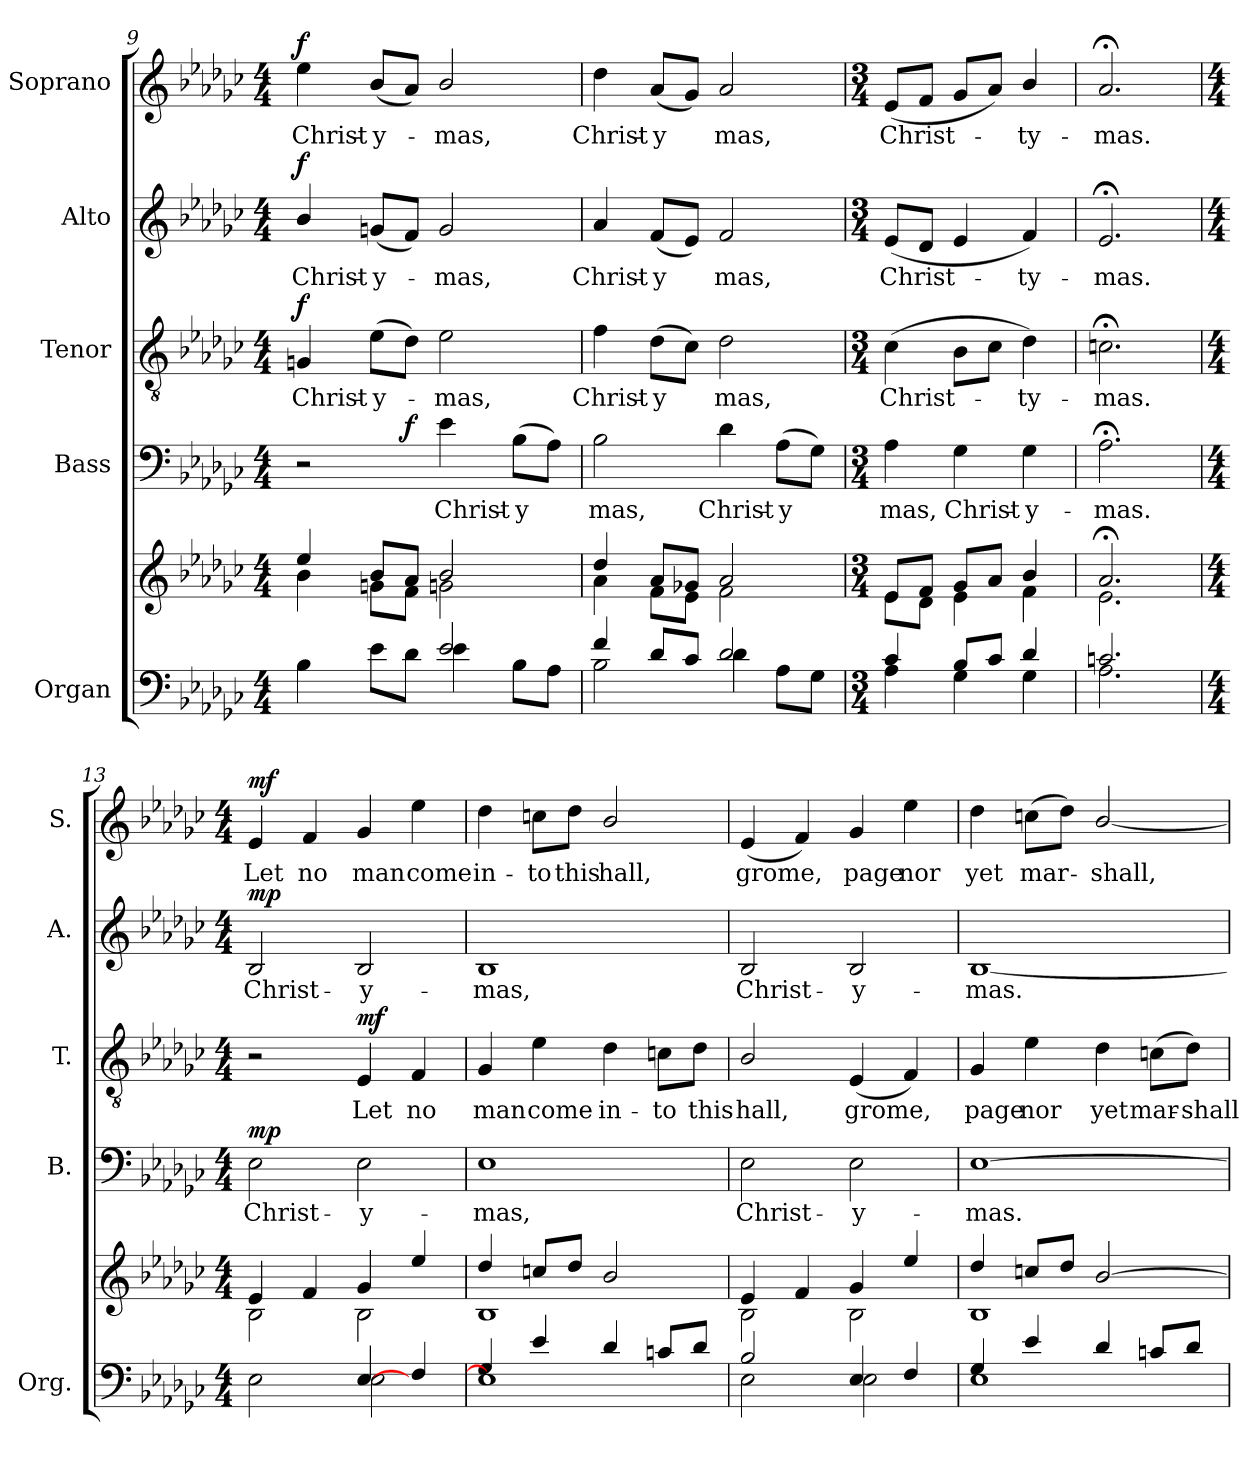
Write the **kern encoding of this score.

**kern	**kern	**kern	**text	**dynam	**kern	**text	**dynam	**kern	**text	**dynam	**kern	**text	**dynam
*part5	*part5	*part4	*part4	*part4	*part3	*part3	*part3	*part2	*part2	*part2	*part1	*part1	*part1
*staff6	*staff5	*staff4	*staff4	*staff4	*staff3	*staff3	*staff3	*staff2	*staff2	*staff2	*staff1	*staff1	*staff1
*I"Organ	*	*I"Bass	*	*	*I"Tenor	*	*	*I"Alto	*	*	*I"Soprano	*	*
*I'Org.	*	*I'B.	*	*	*I'T.	*	*	*I'A.	*	*	*I'S.	*	*
!!LO:PB:g=z
*clefF4	*clefG2	*clefF4	*	*	*clefGv2	*	*	*clefG2	*	*	*clefG2	*	*
*	*	*	*	*	*ITrd7c12	*	*	*	*	*	*	*	*
*k[b-e-a-d-g-c-]	*k[b-e-a-d-g-c-]	*k[b-e-a-d-g-c-]	*	*	*k[b-e-a-d-g-c-]	*	*	*k[b-e-a-d-g-c-]	*	*	*k[b-e-a-d-g-c-]	*	*
*e-:	*e-:	*e-:	*	*	*e-:	*	*	*e-:	*	*	*e-:	*	*
*M4/4	*M4/4	*M4/4	*	*	*M4/4	*	*	*M4/4	*	*	*M4/4	*	*
=9	=9	=9	=9	=9	=9	=9	=9	=9	=9	=9	=9	=9	=9
*^	*^	*	*	*	*	*	*	*	*	*	*	*	*
!	!	!	!	!	!	!	!	!LO:LY:b:color=#000000	!	!	!	!	!	!	!
!	!	!	!	!	!	!	!	!	!	!	!LO:LY:b:color=#000000	!	!	!	!
!	!	!	!	!	!	!	!	!	!	!	!	!	!	!LO:LY:b:color=#000000	!
*	*	*	*	*^	*	*	*	*	*	*	*	*	*	*	*
2ryy	4B-i\	4ee-i/	4b-i\	2r	4.ryy	.	.	4GGni/	Christ-	f	4b-i/	Christ-	f	4ee-i\	Christ-	f
!	!	!	!	!	!	!	!	!	!LO:LY:b:color=#000000	!	!	!	!	!	!	!
!	!	!	!	!	!	!	!	!	!	!	!	!LO:LY:b:color=#000000	!	!	!	!
!	!	!	!	!	!	!	!	!	!	!	!	!	!	!	!LO:LY:b:color=#000000	!
.	8e-i\L	8b-i/L	8gni\L	.	.	.	.	(8E-i\L	-y-	.	(8gni/L	-y-	.	(8b-i/L	-y-	.
.	8d-i\J	8a-i/J	8fi\J	.	2ryy	.	f	8D-i\J)	.	.	8fi/J)	.	.	8a-i/J)	.	.
!	!	!	!	!	!	!LO:LY:b:color=#000000	!	!	!	!	!	!	!	!	!	!
!	!	!	!	!	!	!	!	!	!LO:LY:b:color=#000000	!	!	!	!	!	!	!
!	!	!	!	!	!	!	!	!	!	!	!	!LO:LY:b:color=#000000	!	!	!	!
!	!	!	!	!	!	!	!	!	!	!	!	!	!	!	!LO:LY:b:color=#000000	!
2e-i/	4e-i\	2b-i/	2gni\	4e-i\	.	Christ-	.	2E-i\	-mas,	.	2gi/	-mas,	.	2b-i/	-mas,	.
!	!	!	!	!	!	!LO:LY:b:color=#000000	!	!	!	!	!	!	!	!	!	!
.	8B-i\L	.	.	(8B-i\L	.	-y	.	.	.	.	.	.	.	.	.	.
.	8A-i\J	.	.	8A-i\J)	8ryy	.	.	.	.	.	.	.	.	.	.	.
*	*	*	*	*v	*v	*	*	*	*	*	*	*	*	*	*	*
=10	=10	=10	=10	=10	=10	=10	=10	=10	=10	=10	=10	=10	=10	=10	=10
*	*	*	*	*^	*	*	*	*	*	*	*	*	*	*	*
!	!	!	!	!	!	!LO:LY:b:color=#000000	!	!	!	!	!	!	!	!	!	!
*	*	*	*	*v	*v	*	*	*	*	*	*	*	*	*	*	*
*	*	*	*	*^	*	*	*	*	*	*	*	*	*	*	*
!	!	!	!	!	!	!	!	!	!LO:LY:b:color=#000000	!	!	!	!	!	!	!
*	*	*	*	*v	*v	*	*	*	*	*	*	*	*	*	*	*
*	*	*	*	*^	*	*	*	*	*	*	*	*	*	*	*
!	!	!	!	!	!	!	!	!	!	!	!	!LO:LY:b:color=#000000	!	!	!	!
*	*	*	*	*v	*v	*	*	*	*	*	*	*	*	*	*	*
*	*	*	*	*^	*	*	*	*	*	*	*	*	*	*	*
!	!	!	!	!	!	!	!	!	!	!	!	!	!	!	!LO:LY:b:color=#000000	!
*	*	*	*	*v	*v	*	*	*	*	*	*	*	*	*	*	*
4fi/	2B-i\	4dd-i/	4a-i\	2B-i\	mas,	.	4Fi\	Christ-	.	4a-i/	Christ-	.	4dd-i\	Christ-	.
!	!	!	!	!	!	!	!	!LO:LY:b:color=#000000	!	!	!	!	!	!	!
!	!	!	!	!	!	!	!	!	!	!	!LO:LY:b:color=#000000	!	!	!	!
!	!	!	!	!	!	!	!	!	!	!	!	!	!	!LO:LY:b:color=#000000	!
8d-i/L	.	8a-i/L	8fi\L	.	.	.	(8D-i\L	-y	.	(8fi/L	-y	.	(8a-i/L	-y	.
8c-i/J	.	8g-Xi/J	8e-i\J	.	.	.	8C-i\J)	.	.	8e-i/J)	.	.	8g-i/J)	.	.
!	!	!	!	!	!LO:LY:b:color=#000000	!	!	!	!	!	!	!	!	!	!
!	!	!	!	!	!	!	!	!LO:LY:b:color=#000000	!	!	!	!	!	!	!
!	!	!	!	!	!	!	!	!	!	!	!LO:LY:b:color=#000000	!	!	!	!
!	!	!	!	!	!	!	!	!	!	!	!	!	!	!LO:LY:b:color=#000000	!
2d-i/	4d-i\	2a-i/	2fi\	4d-i\	Christ-	.	2D-i\	mas,	.	2fi/	mas,	.	2a-i/	mas,	.
!	!	!	!	!	!LO:LY:b:color=#000000	!	!	!	!	!	!	!	!	!	!
.	8A-i\L	.	.	(8A-i\L	-y	.	.	.	.	.	.	.	.	.	.
.	8G-i\J	.	.	8G-i\J)	.	.	.	.	.	.	.	.	.	.	.
=11	=11	=11	=11	=11	=11	=11	=11	=11	=11	=11	=11	=11	=11	=11	=11
*M3/4	*	*M3/4	*	*M3/4	*	*	*M3/4	*	*	*M3/4	*	*	*M3/4	*	*
!	!	!	!	!	!LO:LY:b:color=#000000	!	!	!	!	!	!	!	!	!	!
!	!	!	!	!	!	!	!	!LO:LY:b:color=#000000	!	!	!	!	!	!	!
!	!	!	!	!	!	!	!	!	!	!	!LO:LY:b:color=#000000	!	!	!	!
!	!	!	!	!	!	!	!	!	!	!	!	!	!	!LO:LY:b:color=#000000	!
4c-i/	4A-i\	8e-i/L	8e-i\L	4A-i\	mas,	.	(4C-i\	Christ-	.	(8e-i/L	Christ-	.	(8e-i/L	Christ-	.
.	.	8fi/J	8d-i\J	.	.	.	.	.	.	8d-i/J	.	.	8fi/J	.	.
!	!	!	!	!	!LO:LY:b:color=#000000	!	!	!	!	!	!	!	!	!	!
8B-i/L	4G-i\	8g-i/L	4e-i\	4G-i\	Christ-	.	8BB-i\L	.	.	4e-i/	.	.	8g-i/L	.	.
8c-i/J	.	8a-i/J	.	.	.	.	8C-i\J	.	.	.	.	.	8a-i/J)	.	.
!	!	!	!	!	!LO:LY:b:color=#000000	!	!	!	!	!	!	!	!	!	!
!	!	!	!	!	!	!	!	!LO:LY:b:color=#000000	!	!	!	!	!	!	!
!	!	!	!	!	!	!	!	!	!	!	!LO:LY:b:color=#000000	!	!	!	!
!	!	!	!	!	!	!	!	!	!	!	!	!	!	!LO:LY:b:color=#000000	!
4d-i/	4G-i\	4b-i/	4fi\	4G-i\	-y-	.	4D-i\)	-ty-	.	4fi/)	-ty-	.	4b-i/	-ty-	.
=12	=12	=12	=12	=12	=12	=12	=12	=12	=12	=12	=12	=12	=12	=12	=12
!	!	!	!	!	!LO:LY:b:color=#000000	!	!	!	!	!	!	!	!	!	!
!	!	!	!	!	!	!	!	!LO:LY:b:color=#000000	!	!	!	!	!	!	!
!	!	!	!	!	!	!	!	!	!	!	!LO:LY:b:color=#000000	!	!	!	!
!	!	!	!	!	!	!	!	!	!	!	!	!	!	!LO:LY:b:color=#000000	!
2.cni/	2.A-i\	2.a-;i/	2.e-i\	2.A-;i\	-mas.	.	2.Cn;i\	-mas.	.	2.e-;i/	-mas.	.	2.a-;i/	-mas.	.
=13	=13	=13	=13	=13	=13	=13	=13	=13	=13	=13	=13	=13	=13	=13	=13
*M4/4	*	*M4/4	*	*M4/4	*	*	*M4/4	*	*	*M4/4	*	*	*M4/4	*	*
!	!	!	!	!	!LO:LY:b:color=#000000	!	!	!	!	!	!	!	!	!	!
!	!	!	!	!	!	!	!	!	!	!	!LO:LY:b:color=#000000	!	!	!	!
!	!	!	!	!	!	!	!	!	!	!	!	!	!	!LO:LY:b:color=#000000	!
2ryy	2E-i\	4e-i/	2B-i\	2E-i\	Christ-	mp	2r	.	.	2B-i/	Christ-	mp	4e-i/	Let	mf
!	!	!	!	!	!	!	!	!	!	!	!	!	!	!LO:LY:b:color=#000000	!
.	.	4fi/	.	.	.	.	.	.	.	.	.	.	4fi/	no	.
!	!	!	!	!	!LO:LY:b:color=#000000	!	!	!	!	!	!	!	!	!	!
!	!	!	!	!	!	!	!	!LO:LY:b:color=#000000	!	!	!	!	!	!	!
!	!	!	!	!	!	!	!	!	!	!	!LO:LY:b:color=#000000	!	!	!	!
!	!	!	!	!	!	!	!	!	!	!	!	!	!	!LO:LY:b:color=#000000	!
[4E-i/	2E-i\	4g-i/	2B-i\	2E-i\	-y-	.	4EE-i/	Let	mf	2B-i/	-y-	.	4g-i/	man	.
!	!	!	!	!	!	!	!	!LO:LY:b:color=#000000	!	!	!	!	!	!	!
!	!	!	!	!	!	!	!	!	!	!	!	!	!	!LO:LY:b:color=#000000	!
4Fi/	.	4ee-i/	.	.	.	.	4FFi/	no	.	.	.	.	4ee-i\	come	.
!!LO:LB:g=z
=14	=14	=14	=14	=14	=14	=14	=14	=14	=14	=14	=14	=14	=14	=14	=14
!	!	!	!	!	!LO:LY:b:color=#000000	!	!	!	!	!	!	!	!	!	!
!	!	!	!	!	!	!	!	!LO:LY:b:color=#000000	!	!	!	!	!	!	!
!	!	!	!	!	!	!	!	!	!	!	!LO:LY:b:color=#000000	!	!	!	!
!	!	!	!	!	!	!	!	!	!	!	!	!	!	!LO:LY:b:color=#000000	!
4G-i/	1E-i]	4dd-i/	1B-i	1E-i	-mas,	.	4GG-i/	man	.	1B-i	-mas,	.	4dd-i\	in-	.
!	!	!	!	!	!	!	!	!LO:LY:b:color=#000000	!	!	!	!	!	!	!
!	!	!	!	!	!	!	!	!	!	!	!	!	!	!LO:LY:b:color=#000000	!
4e-i/	.	8ccni/L	.	.	.	.	4E-i\	come	.	.	.	.	8ccni\L	-to	.
!	!	!	!	!	!	!	!	!	!	!	!	!	!	!LO:LY:b:color=#000000	!
.	.	8dd-i/J	.	.	.	.	.	.	.	.	.	.	8dd-i\J	this	.
!	!	!	!	!	!	!	!	!LO:LY:b:color=#000000	!	!	!	!	!	!	!
!	!	!	!	!	!	!	!	!	!	!	!	!	!	!LO:LY:b:color=#000000	!
4d-i/	.	2b-i/	.	.	.	.	4D-i\	in-	.	.	.	.	2b-i/	hall,	.
!	!	!	!	!	!	!	!	!LO:LY:b:color=#000000	!	!	!	!	!	!	!
8cni/L	.	.	.	.	.	.	8Cni\L	-to	.	.	.	.	.	.	.
!	!	!	!	!	!	!	!	!LO:LY:b:color=#000000	!	!	!	!	!	!	!
8d-i/J	.	.	.	.	.	.	8D-i\J	this	.	.	.	.	.	.	.
=15	=15	=15	=15	=15	=15	=15	=15	=15	=15	=15	=15	=15	=15	=15	=15
!	!	!	!	!	!LO:LY:b:color=#000000	!	!	!	!	!	!	!	!	!	!
!	!	!	!	!	!	!	!	!LO:LY:b:color=#000000	!	!	!	!	!	!	!
!	!	!	!	!	!	!	!	!	!	!	!LO:LY:b:color=#000000	!	!	!	!
!	!	!	!	!	!	!	!	!	!	!	!	!	!	!LO:LY:b:color=#000000	!
2B-i/	2E-i\	4e-i/	2B-i\	2E-i\	Christ-	.	2BB-i/	hall,	.	2B-i/	Christ-	.	(4e-i/	grome,	.
.	.	4fi/	.	.	.	.	.	.	.	.	.	.	4fi/)	.	.
!	!	!	!	!	!LO:LY:b:color=#000000	!	!	!	!	!	!	!	!	!	!
!	!	!	!	!	!	!	!	!LO:LY:b:color=#000000	!	!	!	!	!	!	!
!	!	!	!	!	!	!	!	!	!	!	!LO:LY:b:color=#000000	!	!	!	!
!	!	!	!	!	!	!	!	!	!	!	!	!	!	!LO:LY:b:color=#000000	!
4E-i/	2E-i\	4g-i/	2B-i\	2E-i\	-y-	.	(4EE-i/	grome,	.	2B-i/	-y-	.	4g-i/	page	.
!	!	!	!	!	!	!	!	!	!	!	!	!	!	!LO:LY:b:color=#000000	!
4Fi/	.	4ee-i/	.	.	.	.	4FFi/)	.	.	.	.	.	4ee-i\	nor	.
=16	=16	=16	=16	=16	=16	=16	=16	=16	=16	=16	=16	=16	=16	=16	=16
!	!	!	!	!	!LO:LY:b:color=#000000	!	!	!	!	!	!	!	!	!	!
!	!	!	!	!	!	!	!	!LO:LY:b:color=#000000	!	!	!	!	!	!	!
!	!	!	!	!	!	!	!	!	!	!	!LO:LY:b:color=#000000	!	!	!	!
!	!	!	!	!	!	!	!	!	!	!	!	!	!	!LO:LY:b:color=#000000	!
4G-i/	1E-i	4dd-i/	1B-i	[1E-i	-mas.	.	4GG-i/	page	.	[1B-i	-mas.	.	4dd-i\	yet	.
!	!	!	!	!	!	!	!	!LO:LY:b:color=#000000	!	!	!	!	!	!	!
!	!	!	!	!	!	!	!	!	!	!	!	!	!	!LO:LY:b:color=#000000	!
4e-i/	.	8ccni/L	.	.	.	.	4E-i\	nor	.	.	.	.	(8ccni\L	mar-	.
.	.	8dd-i/J	.	.	.	.	.	.	.	.	.	.	8dd-i\J)	.	.
!	!	!	!	!	!	!	!	!LO:LY:b:color=#000000	!	!	!	!	!	!	!
!	!	!	!	!	!	!	!	!	!	!	!	!	!	!LO:LY:b:color=#000000	!
4d-i/	.	[2b-i/	.	.	.	.	4D-i\	yet	.	.	.	.	[2b-i/	-shall,	.
!	!	!	!	!	!	!	!	!LO:LY:b:color=#000000	!	!	!	!	!	!	!
8cni/L	.	.	.	.	.	.	(8Cni\L	mar-	.	.	.	.	.	.	.
!	!	!	!	!	!	!	!	!LO:LY:b:color=#000000	!	!	!	!	!	!	!
8d-i/J	.	.	.	.	.	.	8D-i\J)	-shall	.	.	.	.	.	.	.
*v	*v	*	*	*	*	*	*	*	*	*	*	*	*	*	*
*	*v	*v	*	*	*	*	*	*	*	*	*	*	*	*
=	=	=	=	=	=	=	=	=	=	=	=	=	=
*-	*-	*-	*-	*-	*-	*-	*-	*-	*-	*-	*-	*-	*-
